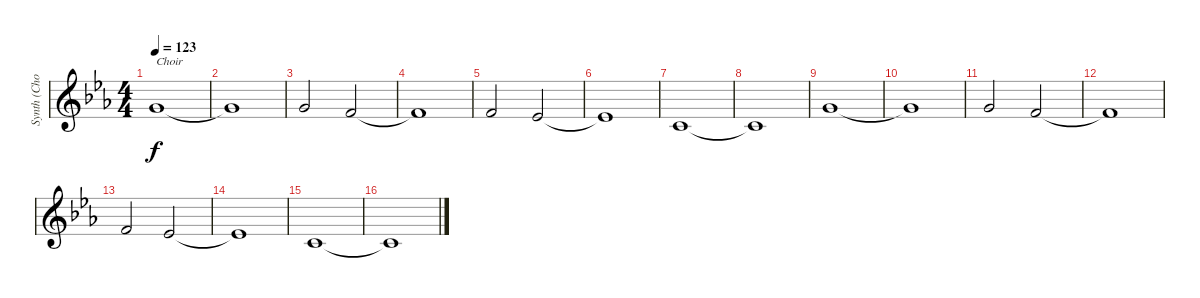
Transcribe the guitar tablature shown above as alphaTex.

\track ("Synth (Choir, String)" "Synth (Cho") {instrument choiraahs}
\staff {score}
\tuning (E4 B3 G3 D3 A2 E2) {hide}
\ts (4 4)
\tempo 123
\clef g2
\ks cminor
3.1.1{txt "Choir" dy f instrument choiraahs} |
3.1{t}.1 |
3.1.2 1.1.2 |
1.1{t}.1 |
1.1.2 4.2.2 |
4.2{t}.1 |
1.2.1 |
1.2{t}.1 |
3.1.1 |
3.1{t}.1 |
3.1.2 1.1.2 |
1.1{t}.1 |
1.1.2 4.2.2 |
4.2{t}.1 |
1.2.1 |
1.2{t}.1
